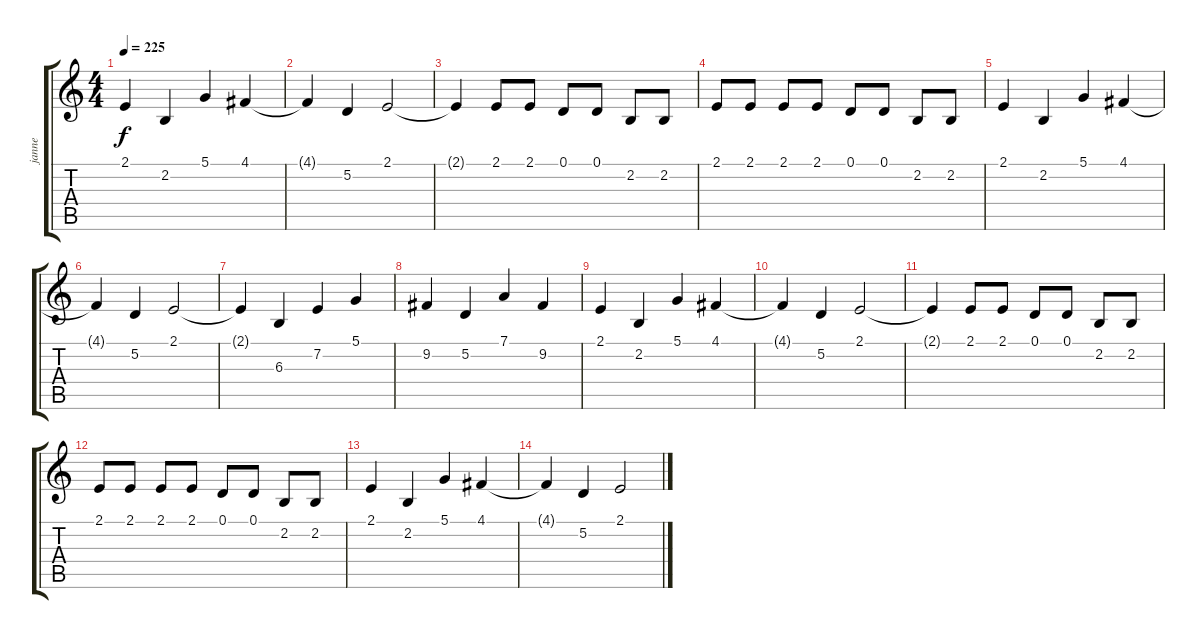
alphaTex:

\track ("janne" "janne") {instrument pad1newage}
\staff {score tabs}
\tuning (D4 A3 F3 C3 G2 D2) {hide}
\ts (4 4)
\tempo 225
\clef g2
\ks c
2.1.4{dy f instrument pad1newage} 2.2.4 5.1.4 4.1.4 |
4.1{t}.4 5.2.4 2.1.2 |
2.1{t}.4 2.1.8 2.1.8 0.1.8 0.1.8 2.2.8 2.2.8 |
2.1.8 2.1.8 2.1.8 2.1.8 0.1.8 0.1.8 2.2.8 2.2.8 |
2.1.4 2.2.4 5.1.4 4.1.4 |
4.1{t}.4 5.2.4 2.1.2 |
2.1{t}.4 6.3.4 7.2.4 5.1.4 |
9.2.4 5.2.4 7.1.4 9.2.4 |
2.1.4 2.2.4 5.1.4 4.1.4 |
4.1{t}.4 5.2.4 2.1.2 |
2.1{t}.4 2.1.8 2.1.8 0.1.8 0.1.8 2.2.8 2.2.8 |
2.1.8 2.1.8 2.1.8 2.1.8 0.1.8 0.1.8 2.2.8 2.2.8 |
2.1.4 2.2.4 5.1.4 4.1.4 |
4.1{t}.4 5.2.4 2.1.2
